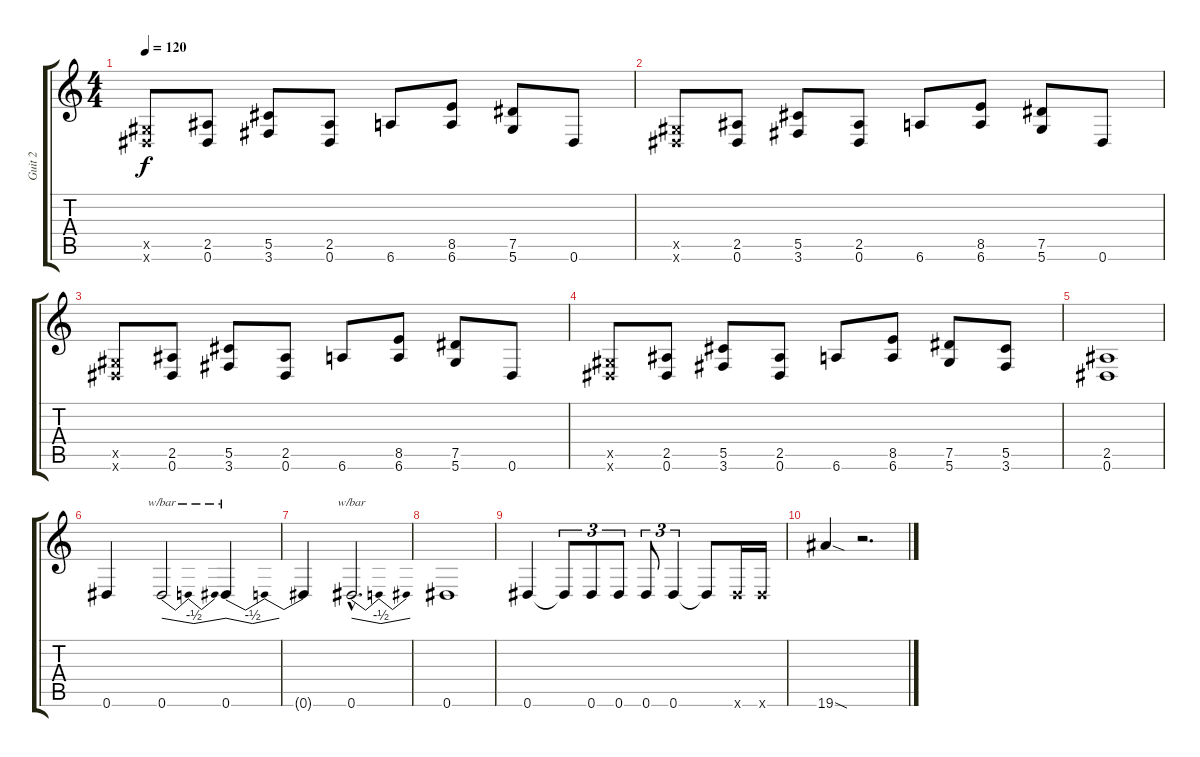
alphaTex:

\track ("Guit 2" "Guit 2") {instrument distortionguitar}
\staff {score tabs}
\tuning (Eb4 Bb3 Gb3 Db3 Ab2 Eb2) {hide}
\ts (4 4)
\tempo 120
\clef g2
\ks c
(0.5{x} 0.6{x}).8{dy f} (2.5 0.6).8 (5.5 3.6).8 (2.5 0.6).8 6.6.8 (8.5 6.6).8 (7.5 5.6).8 0.6.8 |
(0.5{x} 0.6{x}).8 (2.5 0.6).8 (5.5 3.6).8 (2.5 0.6).8 6.6.8 (8.5 6.6).8 (7.5 5.6).8 0.6.8 |
(0.5{x} 0.6{x}).8 (2.5 0.6).8 (5.5 3.6).8 (2.5 0.6).8 6.6.8 (8.5 6.6).8 (7.5 5.6).8 0.6.8 |
(0.5{x} 0.6{x}).8 (2.5 0.6).8 (5.5 3.6).8 (2.5 0.6).8 6.6.8 (8.5 6.6).8 (7.5 5.6).8 (5.5 3.6).8 |
(2.5 0.6).1 |
0.6.4 0.6.2{tbe (dip default 0 0 30 -2 60 0)} 0.6.4{tbe (dip default 0 0 30 -2 60 0)} |
0.6{t}.4 0.6{hac}.2{d tbe (dip default 0 0 30 -2 60 0)} |
0.6.1 |
0.6.4 0.6{t}.8{tu (3 2)} 0.6.8{tu (3 2)} 0.6.8{tu (3 2)} 0.6.8{tu (3 2)} 0.6.4{tu (3 2)} 0.6{t}.8 0.6{x}.16 0.6{x}.16 |
19.6{sod}.4 r.2{d}
